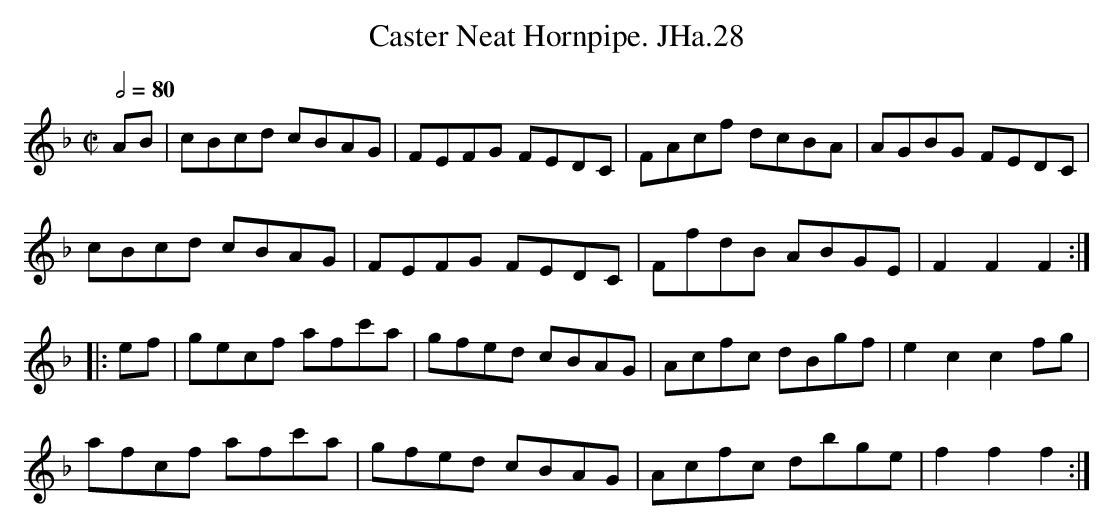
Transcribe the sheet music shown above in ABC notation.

X:1
T:Caster Neat Hornpipe. JHa.28
M:C|
L:1/8
Q:2/4=80
K:F
AB | cBcd cBAG | FEFG FEDC | FAcf dcBA | AGBG FEDC |
cBcd cBAG | FEFG FEDC | FfdB ABGE | F2F2F2:|
|:ef | gecf afc'a | gfed cBAG | Acfc dBgf | e2c2c2 fg |
afcf afc'a | gfed cBAG | Acfc dbge | f2f2f2:|
